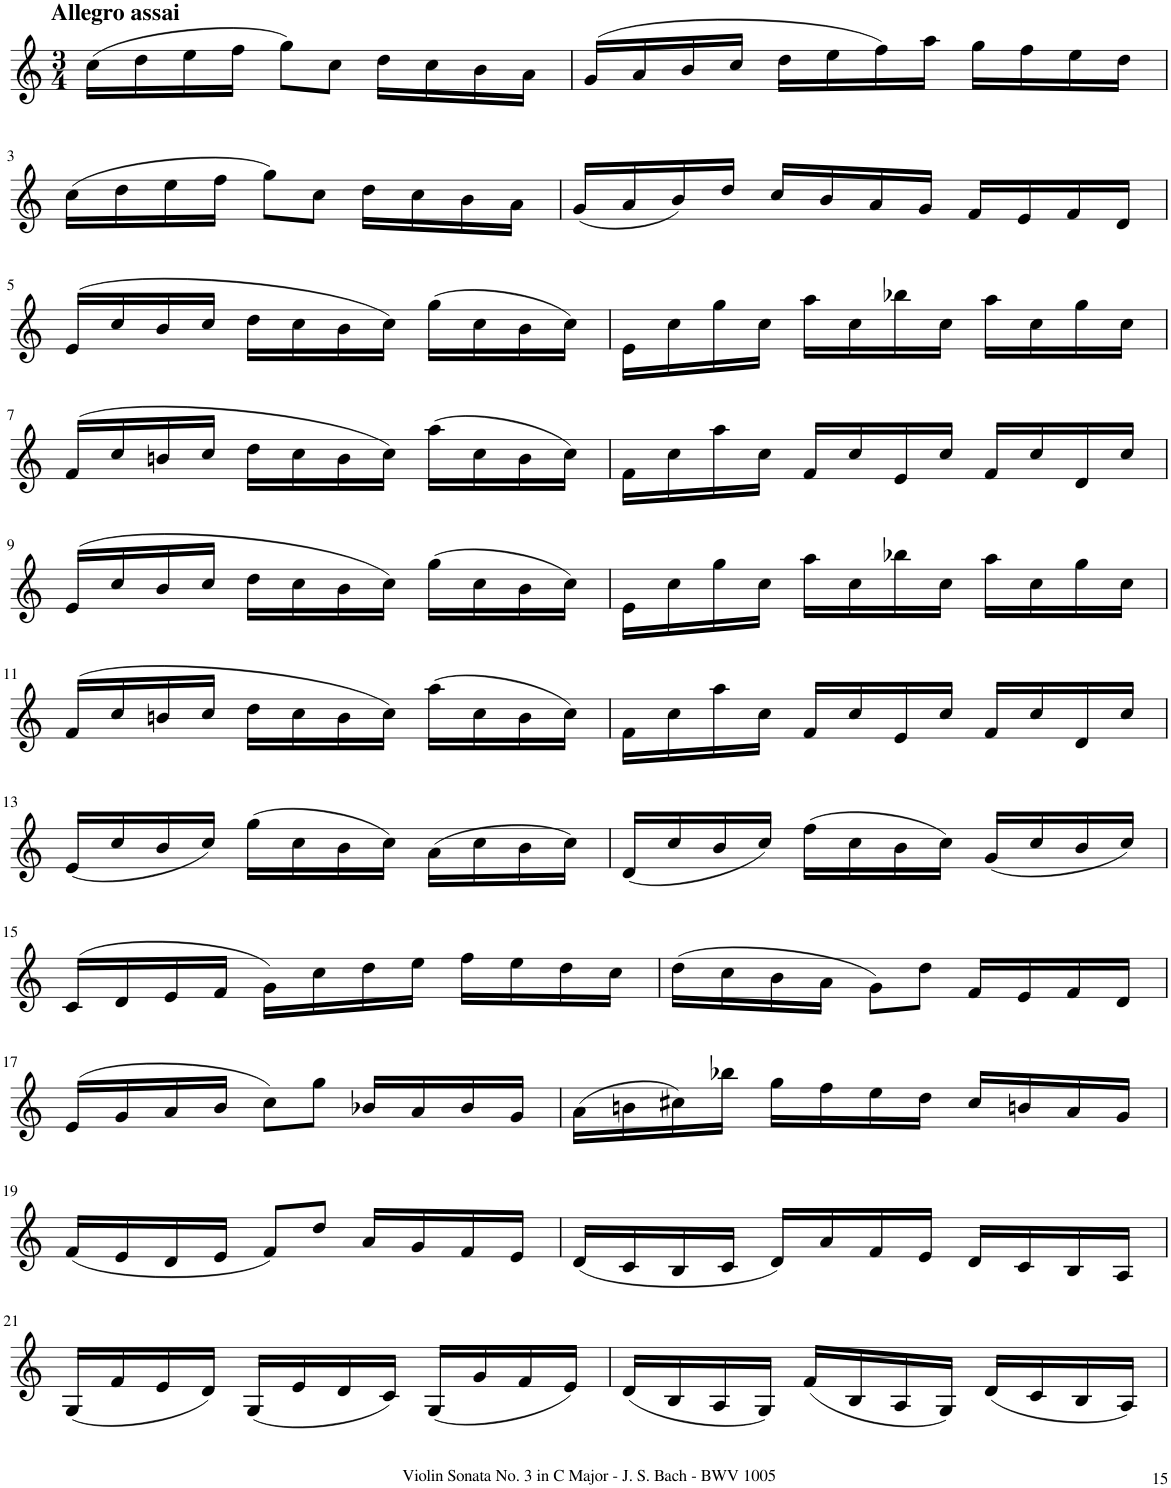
**kern
*part1
*staff1
*I"Violin
*I'Vln.
!!LO:PB:g=z
*clefG2
*k[]
*M3/4
=1
!LO:TX:a:B:t=Allegro assai
(16cc\LL
16dd\
16ee\
16ff\JJ
8gg\L)
8cc\J
16dd\LL
16cc\
16b\
16a\JJ
=2
(16g/LL
16a/
16b/
16cc/JJ
16dd\LL
16ee\
16ff\)
16aa\JJ
16gg\LL
16ff\
16ee\
16dd\JJ
!!LO:LB:g=z
=3
(16cc\LL
16dd\
16ee\
16ff\JJ
8gg\L)
8cc\J
16dd\LL
16cc\
16b\
16a\JJ
=4
(16g/LL
16a/
16b/)
16dd/JJ
16cc/LL
16b/
16a/
16g/JJ
16f/LL
16e/
16f/
16d/JJ
!!LO:LB:g=z
=5
(16e/LL
16cc/
16b/
16cc/JJ
16dd\LL
16cc\
16b\
16cc\JJ)
(16gg\LL
16cc\
16b\
16cc\JJ)
=6
16e\LL
16cc\
16gg\
16cc\JJ
16aa\LL
16cc\
16bb-X\
16cc\JJ
16aa\LL
16cc\
16gg\
16cc\JJ
!!LO:LB:g=z
=7
(16f/LL
16cc/
16bn/
16cc/JJ
16dd\LL
16cc\
16b\
16cc\JJ)
(16aa\LL
16cc\
16b\
16cc\JJ)
=8
16f\LL
16cc\
16aa\
16cc\JJ
16f/LL
16cc/
16e/
16cc/JJ
16f/LL
16cc/
16d/
16cc/JJ
!!LO:LB:g=z
=9
(16e/LL
16cc/
16b/
16cc/JJ
16dd\LL
16cc\
16b\
16cc\JJ)
(16gg\LL
16cc\
16b\
16cc\JJ)
=10
16e\LL
16cc\
16gg\
16cc\JJ
16aa\LL
16cc\
16bb-X\
16cc\JJ
16aa\LL
16cc\
16gg\
16cc\JJ
!!LO:LB:g=z
=11
(16f/LL
16cc/
16bn/
16cc/JJ
16dd\LL
16cc\
16b\
16cc\JJ)
(16aa\LL
16cc\
16b\
16cc\JJ)
=12
16f\LL
16cc\
16aa\
16cc\JJ
16f/LL
16cc/
16e/
16cc/JJ
16f/LL
16cc/
16d/
16cc/JJ
!!LO:LB:g=z
=13
(16e/LL
16cc/
16b/
16cc/JJ)
(16gg\LL
16cc\
16b\
16cc\JJ)
(16a\LL
16cc\
16b\
16cc\JJ)
=14
(16d/LL
16cc/
16b/
16cc/JJ)
(16ff\LL
16cc\
16b\
16cc\JJ)
(16g/LL
16cc/
16b/
16cc/JJ)
!!LO:LB:g=z
=15
(16c/LL
16d/
16e/
16f/JJ
16g\LL)
16cc\
16dd\
16ee\JJ
16ff\LL
16ee\
16dd\
16cc\JJ
=16
(16dd\LL
16cc\
16b\
16a\JJ
8g\L)
8dd\J
16f/LL
16e/
16f/
16d/JJ
!!LO:LB:g=z
=17
(16e/LL
16g/
16a/
16b/JJ
8cc\L)
8gg\J
16b-X/LL
16a/
16b-/
16g/JJ
=18
(16a\LL
16bn\
16cc#X\)
16bb-X\JJ
16gg\LL
16ff\
16ee\
16dd\JJ
16cc#/LL
16bn/
16a/
16g/JJ
!!LO:LB:g=z
=19
(16f/LL
16e/
16d/
16e/JJ
8f/L)
8dd/J
16a/LL
16g/
16f/
16e/JJ
=20
(16d/LL
16c/
16B/
16c/JJ
16d/LL)
16a/
16f/
16e/JJ
16d/LL
16c/
16B/
16A/JJ
!!LO:LB:g=z
=21
(16G/LL
16f/
16e/
16d/JJ)
(16G/LL
16e/
16d/
16c/JJ)
(16G/LL
16g/
16f/
16e/JJ)
=22
(16d/LL
16B/
16A/
16G/JJ)
(16f/LL
16B/
16A/
16G/JJ)
(16d/LL
16c/
16B/
16A/JJ)
=
*-
